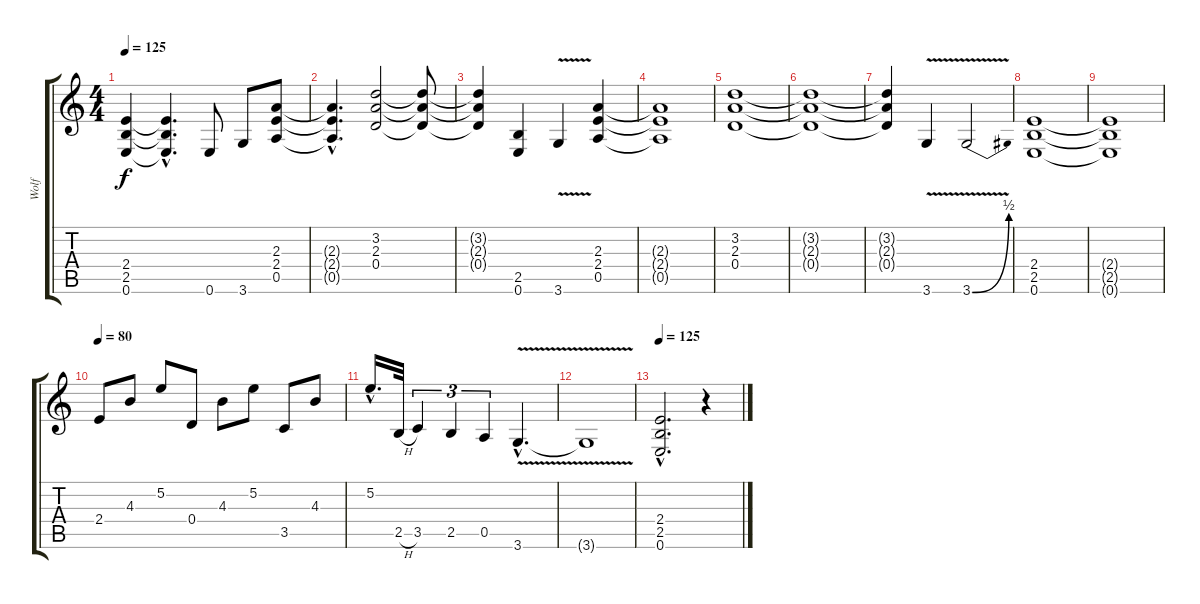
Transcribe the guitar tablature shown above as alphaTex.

\track ("Wolf" "Wolf") {instrument overdrivenguitar}
\staff {score tabs}
\tuning (E4 B3 G3 D3 A2 E2) {hide}
\ts (4 4)
\tempo 125
\clef g2
\ks c
(2.4 2.5 0.6).4{dy f} (2.4{hac t} 2.5{hac t} 0.6{hac t}).4{d} 0.6.8 3.6.8 (2.3 2.4 0.5).8 |
(2.3{hac t} 2.4{hac t} 0.5{hac t}).4{d} (3.2 2.3 0.4).2 (3.2{t} 2.3{t} 0.4{t}).8 |
(3.2{t} 2.3{t} 0.4{t}).4 (2.5 0.6).4 3.6{v}.4 (2.3 2.4 0.5).4 |
(2.3{t} 2.4{t} 0.5{t}).1 |
(3.2 2.3 0.4).1 |
(3.2{t} 2.3{t} 0.4{t}).1 |
(3.2{t} 2.3{t} 0.4{t}).4 3.6{v}.4 3.6{be (bend 0 0 60 2) v}.2 |
(2.4 2.5 0.6).1 |
(2.4{t} 2.5{t} 0.6{t}).1 |
\tempo 80
2.4.8 4.3.8 5.2.8 0.4.8 4.3.8 5.2.8 3.5.8 4.3.8 |
5.2{hac}.16{d} 2.5{h}.32 3.5.4{tu (3 2)} 2.5.4{tu (3 2)} 0.5.4{tu (3 2)} 3.6{v hac}.4{d} |
3.6{t}.1 |
\tempo 125
(2.4{hac} 2.5{hac} 0.6{hac}).2{d} r.4
